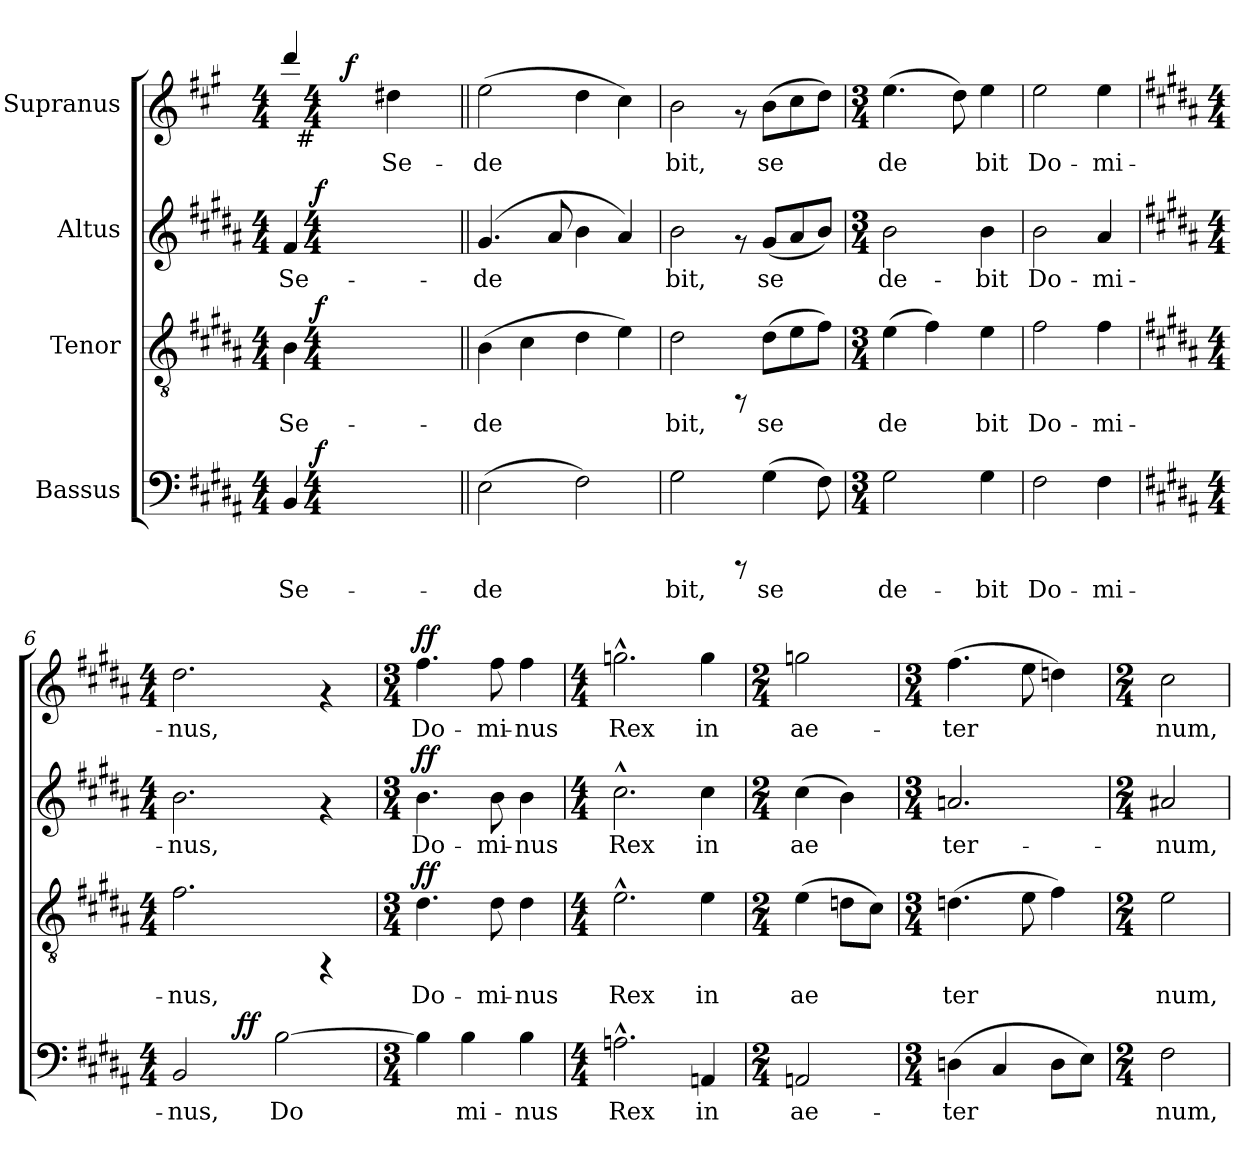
**kern	**text	**dynam	**kern	**text	**dynam	**kern	**text	**dynam	**kern	**text	**dynam
*part4	*part4	*part4	*part3	*part3	*part3	*part2	*part2	*part2	*part1	*part1	*part1
*staff4	*staff4	*staff4	*staff3	*staff3	*staff3	*staff2	*staff2	*staff2	*staff1	*staff1	*staff1
*I"Bassus	*	*	*I"Tenor	*	*	*I"Altus	*	*	*I"Supranus	*	*
!!LO:PB:g=z
*stria5	*	*	*stria5	*	*	*stria5	*	*	*stria5	*	*
*clefF4	*	*	*clefGv2	*	*	*clefG2	*	*	*clefG2	*	*
*ITrd1c2	*	*	*ITrd1c2	*	*	*ITrd1c2	*	*	*	*	*
*k[f#c#g#]	*	*	*k[f#c#g#]	*	*	*k[f#c#g#]	*	*	*k[f#c#g#]	*	*
*A:	*	*	*A:	*	*	*A:	*	*	*A:	*	*
*M4/4	*	*	*M4/4	*	*	*M4/4	*	*	*M4/4	*	*
=1	=1	=1	=1	=1	=1	=1	=1	=1	=1	=1	=1
!	!LO:LY:b:cj	!	!	!LO:LY:b:cj	!	!	!LO:LY:b:cj	!	!	!LO:LY:b:cj	!
*^	*	*	*^	*	*	*^	*	*	*^	*	*
*	*	*	*	*	*	*	*	*	*	*	*	*	*^	*	*
4AA/	16ryy	Se-	.	4A\	16ryy	Se-	.	4e/	16ryy	Se-	.	4ddd/	8ryy	32ryy	.	.
!	!	!	!	!	!	!	!	!	!	!	!	!	!	!LO:TX:b:t=#	!	!
.	.	.	.	.	.	.	.	.	.	.	.	.	.	4...ryy	.	.
.	64ryy	.	.	.	64ryy	.	.	.	64ryy	.	.	.	.	.	.	.
!	!	!	!LO:DY:a	!	!	!	!LO:DY:a	!	!	!	!LO:DY:a	!	!	!	!	!
.	4ryy	.	f	.	4ryy	.	f	.	4ryy	.	f	.	.	.	.	.
.	.	.	.	.	.	.	.	.	.	.	.	.	32.ryy	.	.	.
!	!	!	!	!	!	!	!	!	!	!	!	!	!	!	!	!LO:DY:a
.	.	.	.	.	.	.	.	.	.	.	.	.	4ryy	.	.	f
*M4/4	*	*	*	*M4/4	*	*	*	*M4/4	*	*	*	*M4/4	*	*	*	*
!	!	!	!	!	!	!	!	!	!	!	!	!	!	!	!LO:LY:b:cj	!
4ryy	.	.	.	4ryy	.	.	.	4ryy	.	.	.	4dd#X\	.	.	Se-	.
.	8ryy	.	.	.	8ryy	.	.	.	8ryy	.	.	.	.	.	.	.
.	.	.	.	.	.	.	.	.	.	.	.	.	16ryy	.	.	.
.	32.ryy	.	.	.	32.ryy	.	.	.	32.ryy	.	.	.	.	.	.	.
.	.	.	.	.	.	.	.	.	.	.	.	.	64ryy	.	.	.
=2||	=2||	=2||	=2||	=2||	=2||	=2||	=2||	=2||	=2||	=2||	=2||	=2||	=2||	=2||	=2||	=2||
!	!	!	!	!	!	!	!	!	!	!	!	!LO:TX:b:t=$S	!	!	!	!
!	!	!	!	!	!	!	!	!LO:TX:b:t=$S	!	!	!	!	!	!	!	!
!	!	!	!	!LO:TX:b:t=$S	!	!	!	!	!	!	!	!	!	!	!	!
!LO:TX:b:t=$S	!	!	!	!	!	!	!	!	!	!	!	!	!	!	!	!
!	!	!LO:LY:b:cj	!	!	!	!LO:LY:b:cj	!	!	!	!LO:LY:b:cj	!	!	!	!	!LO:LY:b:cj	!
*v	*v	*	*	*	*	*	*	*v	*v	*	*	*v	*v	*v	*	*
*	*	*	*v	*v	*	*	*	*	*	*	*	*
(>2D\	-de-	.	(>4A\	-de-	.	(>4.f#/	-de-	.	(>2ee\	-de-	.
!	!	!	!	!LO:LY:b:cj	!	!	!	!	!	!	!
.	.	.	4B\	--	.	.	.	.	.	.	.
!	!	!	!	!	!	!	!LO:LY:b:cj	!	!	!	!
.	.	.	.	.	.	8g#/	--	.	.	.	.
!	!LO:LY:b:cj	!	!	!LO:LY:b:cj	!	!	!LO:LY:b:cj	!	!	!LO:LY:b:cj	!
2E\)	--	.	4c#\	--	.	4a\	--	.	4dd\	--	.
!	!	!	!	!LO:LY:b:cj	!	!	!LO:LY:b:cj	!	!	!LO:LY:b:cj	!
.	.	.	4d\)	--	.	4g#/)	--	.	4cc#\)	--	.
=3	=3	=3	=3	=3	=3	=3	=3	=3	=3	=3	=3
!	!LO:LY:b:cj	!	!	!LO:LY:b:cj	!	!	!LO:LY:b:cj	!	!	!LO:LY:b:cj	!
2F#\	-bit,	.	2c#\	-bit,	.	2a\	-bit,	.	2b\	-bit,	.
8rCCC	.	.	8rFF	.	.	8rf	.	.	8rf	.	.
!	!LO:LY:b:cj	!	!	!LO:LY:b:cj	!	!	!LO:LY:b:cj	!	!	!LO:LY:b:cj	!
(>4F#\	se-	.	(>8c#\L	se-	.	(<8f#/L	se-	.	(>8b\L	se-	.
!	!	!	!	!LO:LY:b:cj	!	!	!LO:LY:b:cj	!	!	!LO:LY:b:cj	!
.	.	.	8d\	--	.	8g#/	--	.	8cc#\	--	.
!	!LO:LY:b:cj	!	!	!LO:LY:b:cj	!	!	!LO:LY:b:cj	!	!	!LO:LY:b:cj	!
8E\)	--	.	8e\J)	--	.	8a/J)	--	.	8dd\J)	--	.
=4	=4	=4	=4	=4	=4	=4	=4	=4	=4	=4	=4
*M3/4	*	*	*M3/4	*	*	*M3/4	*	*	*M3/4	*	*
!	!LO:LY:b:cj	!	!	!LO:LY:b:cj	!	!	!LO:LY:b:cj	!	!	!LO:LY:b:cj	!
2F#\	-de-	.	(>4d\	-de-	.	2a\	-de-	.	(>4.ee\	-de-	.
!	!	!	!	!LO:LY:b:cj	!	!	!	!	!	!	!
.	.	.	4e\)	--	.	.	.	.	.	.	.
!	!	!	!	!	!	!	!	!	!	!LO:LY:b:cj	!
.	.	.	.	.	.	.	.	.	8dd\)	--	.
!	!LO:LY:b:cj	!	!	!LO:LY:b:cj	!	!	!LO:LY:b:cj	!	!	!LO:LY:b:cj	!
4F#\	-bit	.	4d\	-bit	.	4a\	-bit	.	4ee\	-bit	.
=5	=5	=5	=5	=5	=5	=5	=5	=5	=5	=5	=5
!	!LO:LY:b:cj	!	!	!LO:LY:b:cj	!	!	!LO:LY:b:cj	!	!	!LO:LY:b:cj	!
2E\	Do-	.	2e\	Do-	.	2a\	Do-	.	2ee\	Do-	.
!	!LO:LY:b:cj	!	!	!LO:LY:b:cj	!	!	!LO:LY:b:cj	!	!	!LO:LY:b:cj	!
4E\	-mi-	.	4e\	-mi-	.	4g#/	-mi-	.	4ee\	-mi-	.
!!LO:LB:g=z
=6	=6	=6	=6	=6	=6	=6	=6	=6	=6	=6	=6
*	*	*	*	*	*	*	*	*	*k[f#c#g#d#a#]	*	*
*	*	*	*	*	*	*	*	*	*B:	*	*
*M4/4	*	*	*M4/4	*	*	*M4/4	*	*	*M4/4	*	*
!	!LO:LY:b:cj	!	!	!LO:LY:b:cj	!	!	!LO:LY:b:cj	!	!	!LO:LY:b:cj	!
*^	*	*	*	*	*	*	*	*	*	*	*
2AA/	4ryy	-nus,	.	2.e\	-nus,	.	2.a\	-nus,	.	2.dd#\	-nus,	.
.	16ryy	.	.	.	.	.	.	.	.	.	.	.
!	!	!	!LO:DY:a	!	!	!	!	!	!	!	!	!
.	2ryy	.	ff	.	.	.	.	.	.	.	.	.
!	!	!LO:LY:b:cj	!	!	!	!	!	!	!	!	!	!
[>2A\	.	Do-	.	.	.	.	.	.	.	.	.	.
.	.	.	.	4rFF	.	.	4rf	.	.	4rf	.	.
.	8.ryy	.	.	.	.	.	.	.	.	.	.	.
*v	*v	*	*	*	*	*	*	*	*	*	*	*
=7	=7	=7	=7	=7	=7	=7	=7	=7	=7	=7	=7
*M3/4	*	*	*M3/4	*	*	*M3/4	*	*	*M3/4	*	*
*^	*	*	*	*	*	*	*	*	*	*	*
!	!	!LO:LY:b:cj	!	!	!LO:LY:b:cj	!LO:DY:a	!	!LO:LY:b:cj	!LO:DY:a	!	!LO:LY:b:cj	!LO:DY:a
*v	*v	*	*	*	*	*	*	*	*	*	*	*
4A\]	--	.	4.c#\	Do-	ff	4.a\	Do-	ff	4.ff#\	Do-	ff
!	!LO:LY:b:cj	!	!	!	!	!	!	!	!	!	!
4A\	-mi-	.	.	.	.	.	.	.	.	.	.
!	!	!	!	!LO:LY:b:cj	!	!	!LO:LY:b:cj	!	!	!LO:LY:b:cj	!
.	.	.	8c#\	-mi-	.	8a\	-mi-	.	8ff#\	-mi-	.
!	!LO:LY:b:cj	!	!	!LO:LY:b:cj	!	!	!LO:LY:b:cj	!	!	!LO:LY:b:cj	!
4A\	-nus	.	4c#\	-nus	.	4a\	-nus	.	4ff#\	-nus	.
=8	=8	=8	=8	=8	=8	=8	=8	=8	=8	=8	=8
*M4/4	*	*	*M4/4	*	*	*M4/4	*	*	*M4/4	*	*
!	!LO:LY:b:cj	!	!	!LO:LY:b:cj	!	!	!LO:LY:b:cj	!	!	!LO:LY:b:cj	!
2.Gn^^>\	Rex	.	2.d^^>\	Rex	.	2.b^^>\	Rex	.	2.ggn^^>\	Rex	.
!	!LO:LY:b:cj	!	!	!LO:LY:b:cj	!	!	!LO:LY:b:cj	!	!	!LO:LY:b:cj	!
4GGn/	in	.	4d\	in	.	4b\	in	.	4gg\	in	.
=9	=9	=9	=9	=9	=9	=9	=9	=9	=9	=9	=9
*M2/4	*	*	*M2/4	*	*	*M2/4	*	*	*M2/4	*	*
!	!LO:LY:b:cj	!	!	!LO:LY:b:cj	!	!	!LO:LY:b:cj	!	!	!LO:LY:b:cj	!
2GGn/	ae-	.	(>4d\	ae-	.	(>4b\	ae-	.	2ggn\	ae-	.
!	!	!	!	!LO:LY:b:cj	!	!	!LO:LY:b:cj	!	!	!	!
.	.	.	8cn\L	--	.	4a\)	--	.	.	.	.
!	!	!	!	!LO:LY:b:cj	!	!	!	!	!	!	!
.	.	.	8B\J)	--	.	.	.	.	.	.	.
=10	=10	=10	=10	=10	=10	=10	=10	=10	=10	=10	=10
*M3/4	*	*	*M3/4	*	*	*M3/4	*	*	*M3/4	*	*
!	!LO:LY:b:cj	!	!	!LO:LY:b:cj	!	!	!LO:LY:b:cj	!	!	!LO:LY:b:cj	!
(>4Cn\	-ter-	.	(>4.cn\	-ter-	.	2.gn/	-ter-	.	(>4.ff#\	-ter-	.
!	!LO:LY:b:cj	!	!	!	!	!	!	!	!	!	!
4BB/	--	.	.	.	.	.	.	.	.	.	.
!	!	!	!	!LO:LY:b:cj	!	!	!	!	!	!LO:LY:b:cj	!
.	.	.	8d\	--	.	.	.	.	8ee\	--	.
!	!LO:LY:b:cj	!	!	!LO:LY:b:cj	!	!	!	!	!	!LO:LY:b:cj	!
8C\L	--	.	4e\)	--	.	.	.	.	4ddn\)	--	.
!	!LO:LY:b:cj	!	!	!	!	!	!	!	!	!	!
8D\J)	--	.	.	.	.	.	.	.	.	.	.
!!LO:PB:g=z
=11	=11	=11	=11	=11	=11	=11	=11	=11	=11	=11	=11
*M2/4	*	*	*M2/4	*	*	*M2/4	*	*	*M2/4	*	*
!	!LO:LY:b:cj	!	!	!LO:LY:b:cj	!	!	!LO:LY:b:cj	!	!	!LO:LY:b:cj	!
2E\	-num,	.	2d\	-num,	.	2g#X/	-num,	.	2cc#\	-num,	.
=	=	=	=	=	=	=	=	=	=	=	=
*-	*-	*-	*-	*-	*-	*-	*-	*-	*-	*-	*-
